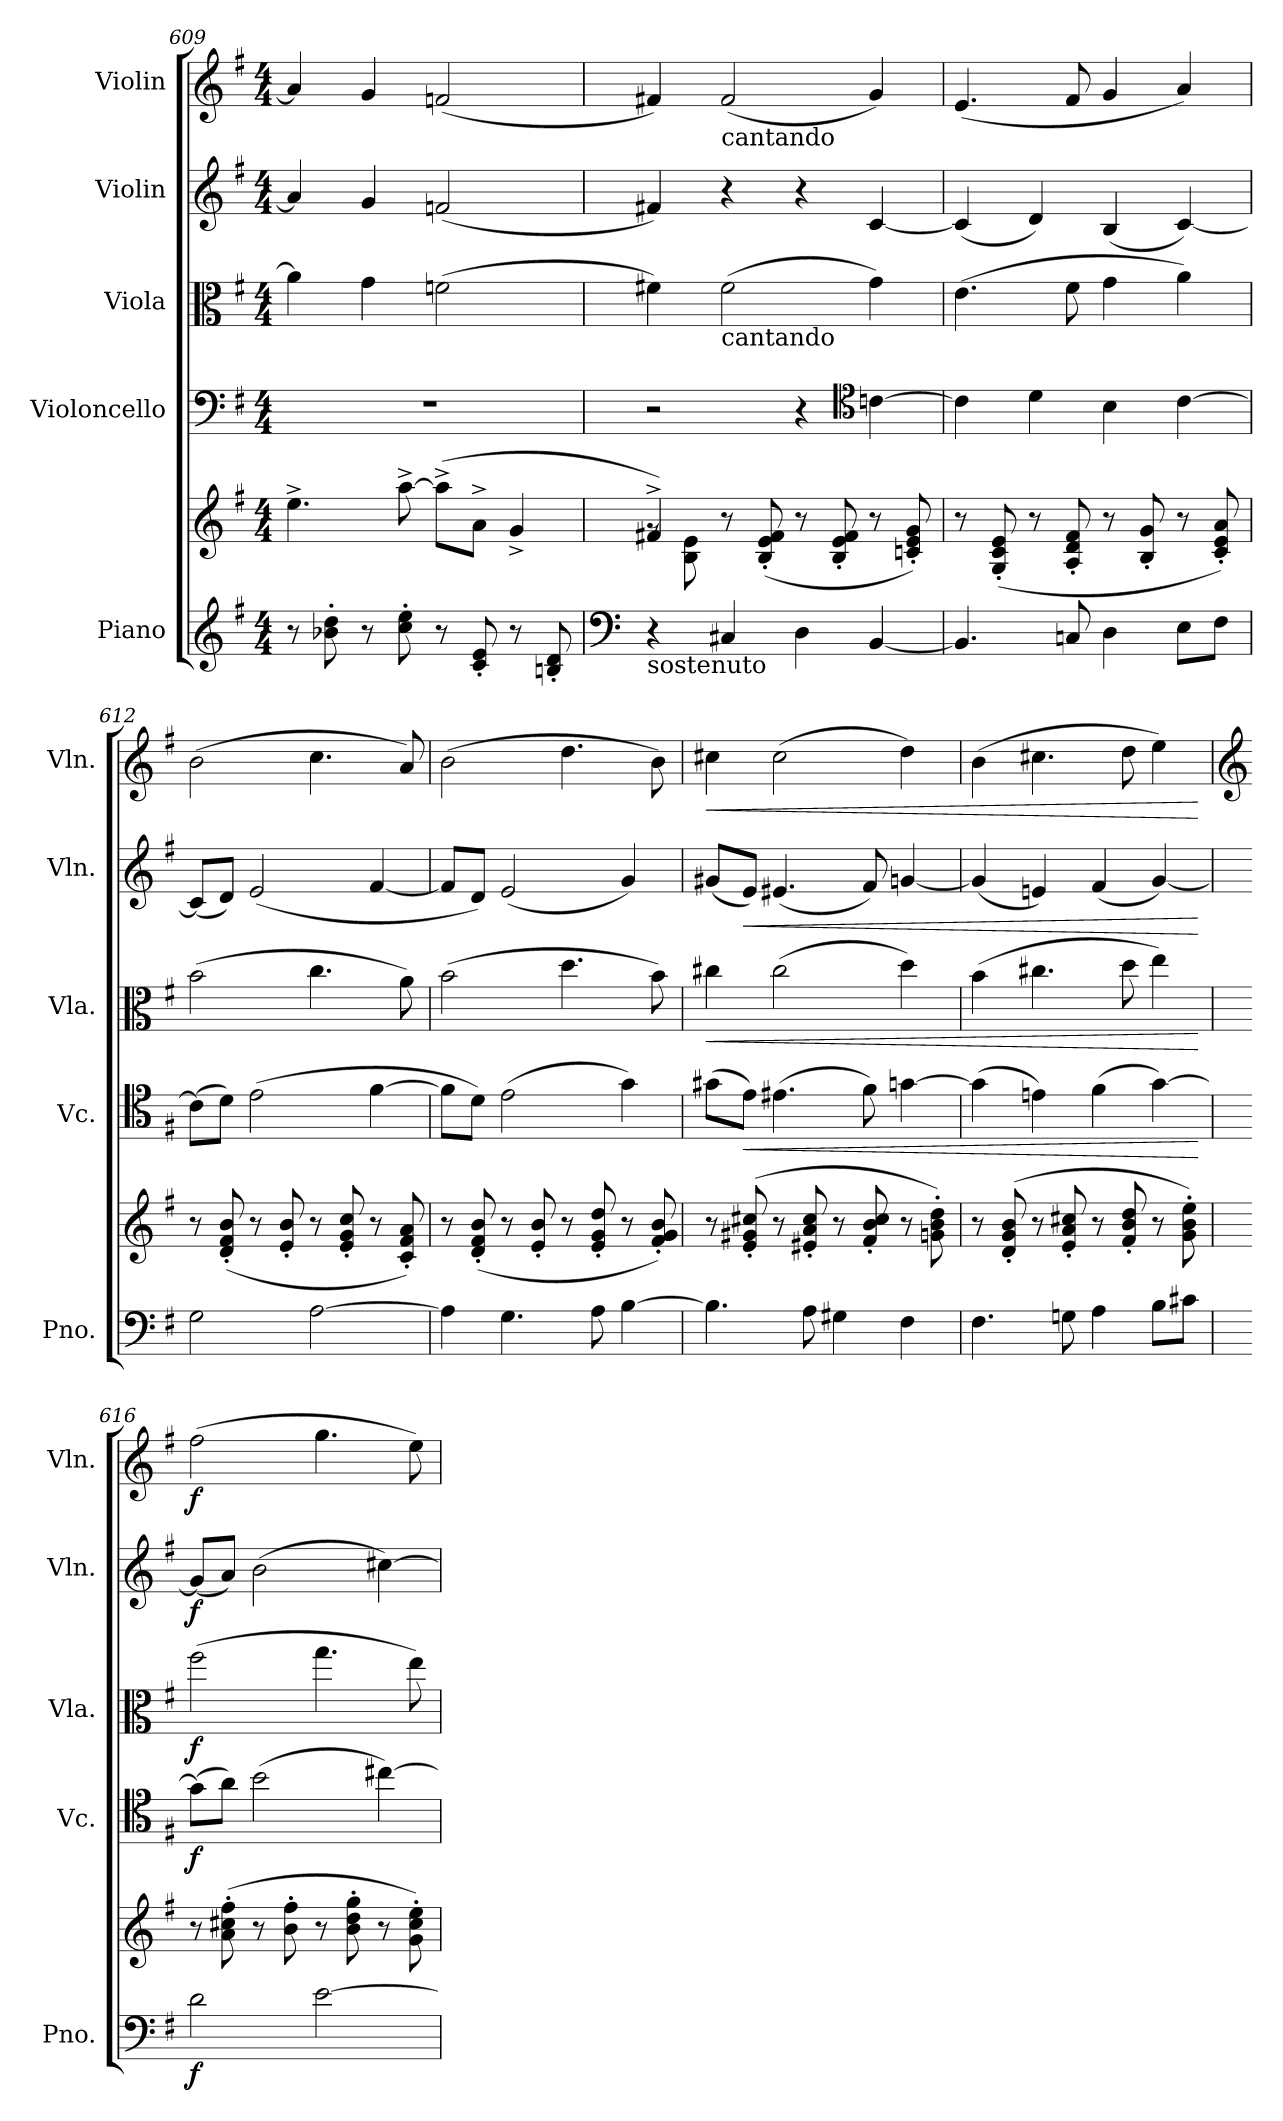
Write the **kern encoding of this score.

**kern	**kern	**dynam	**kern	**dynam	**kern	**dynam	**kern	**dynam	**kern	**dynam
*part5	*part5	*part5	*part4	*part4	*part3	*part3	*part2	*part2	*part1	*part1
*staff6	*staff5	*staff5/6	*staff4	*staff4	*staff3	*staff3	*staff2	*staff2	*staff1	*staff1
*I"Piano	*	*	*I"Violoncello	*	*I"Viola	*	*I"Violin	*	*I"Violin	*
*I'Pno.	*	*	*I'Vc.	*	*I'Vla.	*	*I'Vln.	*	*I'Vln.	*
*clefG2	*clefG2	*	*clefF4	*	*clefC3	*	*clefG2	*	*clefG2	*
*k[f#]	*k[f#]	*	*k[f#]	*	*k[f#]	*	*k[f#]	*	*k[f#]	*
*M4/4	*M4/4	*	*M4/4	*	*M4/4	*	*M4/4	*	*M4/4	*
=609	=609	=609	=609	=609	=609	=609	=609	=609	=609	=609
8r	4.ee^\	.	1r	.	4a\]	.	4a/]	.	4a/]	.
8b-X\' 8dd\'	.	.	.	.	.	.	.	.	.	.
8r	.	.	.	.	4g\	.	4g/	.	4g/	.
8cc\' 8ee\'	[8aa^\	.	.	.	.	.	.	.	.	.
8r	(8aa^\L]	.	.	.	(2fn\	.	(2fn/	.	(2fn/	.
8c/' 8e/'	8a^\J	.	.	.	.	.	.	.	.	.
8r	4g^/	.	.	.	.	.	.	.	.	.
8Bn/' 8d/'	.	.	.	.	.	.	.	.	.	.
!!LO:LB:g=z
=610	=610	=610	=610	=610	=610	=610	=610	=610	=610	=610
*clefF4	*	*	*	*	*	*	*	*	*	*
*	*^	*	*	*	*	*	*	*	*	*
!LO:TX:b:t=sostenuto	!	!	!	!	!	!	!	!	!	!	!
4r	4f#X^/)	8rg	.	2r	.	4f#X\)	.	4f#X/)	.	4f#X/)	.
.	.	8B\ 8e\	.	.	.	.	.	.	.	.	.
!	!	!	!	!	!	!	!	!	!	!LO:TX:b:t=cantando	!
!	!	!	!	!	!	!LO:TX:b:t=cantando	!	!	!	!	!
4C#X/	4ryy	8r	.	.	.	(2f#\	.	4r	.	(2f#/	.
.	.	(8B/' 8e/' 8f#/'	.	.	.	.	.	.	.	.	.
4D\	2ryy	8r	.	4r	.	.	.	4r	.	.	.
.	.	8B/' 8e/' 8f#/'	.	.	.	.	.	.	.	.	.
*	*	*	*	*clefC4	*	*	*	*	*	*	*
[4BB/	.	8r	.	[4cn\	.	4g\)	.	[4c/	.	4g/)	.
.	.	8cn/' 8e/' 8g/')	.	.	.	.	.	.	.	.	.
*	*v	*v	*	*	*	*	*	*	*	*	*
=611	=611	=611	=611	=611	=611	=611	=611	=611	=611	=611
4.BB/]	8r	.	4c\]	.	(4.e\	.	(4c/]	.	(4.e/	.
.	(8G/' 8c/' 8e/'	.	.	.	.	.	.	.	.	.
.	8r	.	4d\	.	.	.	4d/)	.	.	.
8Cn/	8A/' 8d/' 8f#/'	.	.	.	8f#\	.	.	.	8f#/	.
4D\	8r	.	4B\	.	4g\	.	(4B/	.	4g/	.
.	8B/' 8g/'	.	.	.	.	.	.	.	.	.
8E\L	8r	.	[4c\	.	4a\)	.	[4c/)	.	4a/)	.
8F#\J	8c/' 8e/' 8a/')	.	.	.	.	.	.	.	.	.
=612	=612	=612	=612	=612	=612	=612	=612	=612	=612	=612
2G\	8r	.	(8c\L]	.	(2b\	.	(8c/L]	.	(2b\	.
.	(8d/' 8f#/' 8b/'	.	8d\J)	.	.	.	8d/J)	.	.	.
.	8r	.	(2e\	.	.	.	(2e/	.	.	.
.	8e/' 8b/'	.	.	.	.	.	.	.	.	.
[2A\	8r	.	.	.	4.cc\	.	.	.	4.cc\	.
.	8e/' 8g/' 8cc/'	.	.	.	.	.	.	.	.	.
.	8r	.	[4f#\	.	.	.	[4f#/	.	.	.
.	8c/' 8f#/' 8a/')	.	.	.	8a\)	.	.	.	8a/)	.
=613	=613	=613	=613	=613	=613	=613	=613	=613	=613	=613
4A\]	8r	.	8f#\L]	.	(2b\	.	8f#/L]	.	(2b\	.
.	(8d/' 8f#/' 8b/'	.	8d\J)	.	.	.	8d/J)	.	.	.
4.G\	8r	.	(2e\	.	.	.	(2e/	.	.	.
.	8e/' 8b/'	.	.	.	.	.	.	.	.	.
.	8r	.	.	.	4.dd\	.	.	.	4.dd\	.
8A\	8e/' 8g/' 8dd/'	.	.	.	.	.	.	.	.	.
[4B\	8r	.	4g\)	.	.	.	4g/)	.	.	.
.	8f#/' 8g/' 8b/')	.	.	.	8b\)	.	.	.	8b\)	.
!!LO:PB:g=z
=614	=614	=614	=614	=614	=614	=614	=614	=614	=614	=614
!	!	!	!	!	!	!LO:HP:b	!	!	!	!LO:HP:b
4.B\]	8r	.	(8g#X\L	.	4cc#X\	<	(8g#X/L	.	4cc#X\	<
!	!	!	!	!LO:HP:b	!	!	!	!LO:HP:b	!	!
.	(8e/' 8g#X/' 8cc#X/'	.	8e\J)	<	.	.	8e/J)	<	.	.
.	8r	.	(4.e#X\	.	(2cc#\	.	(4.e#X/	.	(2cc#\	.
8A\	8e#X/' 8a/' 8cc#/'	.	.	.	.	.	.	.	.	.
4G#X\	8r	.	.	.	.	.	.	.	.	.
.	8f#/' 8b/' 8cc#/'	.	8f#\)	.	.	.	8f#/)	.	.	.
4F#\	8r	.	[4gn\	.	4dd\)	.	[4gn/	.	4dd\)	.
.	8gn\' 8b\' 8dd\')	.	.	.	.	.	.	.	.	.
=615	=615	=615	=615	=615	=615	=615	=615	=615	=615	=615
4.F#\	8r	.	(4g\]	.	(4b\	.	(4g/]	.	(4b\	.
.	(8d/' 8g/' 8b/'	.	.	.	.	.	.	.	.	.
.	8r	.	4en\)	.	4.cc#X\	.	4en/)	.	4.cc#X\	.
8Gn\	8e/' 8a/' 8cc#X/'	.	.	.	.	.	.	.	.	.
4A\	8r	.	(4f#\	.	.	.	(4f#/	.	.	.
.	8f#/' 8b/' 8dd/'	.	.	.	8dd\	.	.	.	8dd\	.
8B\L	8r	.	[4g\)	.	4ee\)	.	[4g/)	.	4ee\)	.
8c#X\J	8g\' 8b\' 8ee\')	.	.	.	.	.	.	.	.	.
.	.	.	.	[	.	[	.	[	.	[
=616	=616	=616	=616	=616	=616	=616	=616	=616	=616	=616
*	*	*	*	*	*	*	*	*	*clefG2	*
!	!	!LO:DY:b=2	!	!LO:DY:b	!	!LO:DY:b	!	!LO:DY:b	!	!LO:DY:b
2d\	8r	f	(8g\L]	f	(2ff#\	f	(8g/L]	f	(2ff#\	f
.	(8a\' 8cc#X\' 8ff#\'	.	8a\J)	.	.	.	8a/J)	.	.	.
.	8r	.	(2b\	.	.	.	(2b\	.	.	.
.	8b\' 8ff#\'	.	.	.	.	.	.	.	.	.
[2e\	8r	.	.	.	4.gg\	.	.	.	4.gg\	.
.	8b\' 8dd\' 8gg\'	.	.	.	.	.	.	.	.	.
.	8r	.	[4cc#X\)	.	.	.	[4cc#X\)	.	.	.
.	8g\' 8cc#\' 8ee\')	.	.	.	8ee\)	.	.	.	8ee\)	.
=	=	=	=	=	=	=	=	=	=	=
*-	*-	*-	*-	*-	*-	*-	*-	*-	*-	*-
